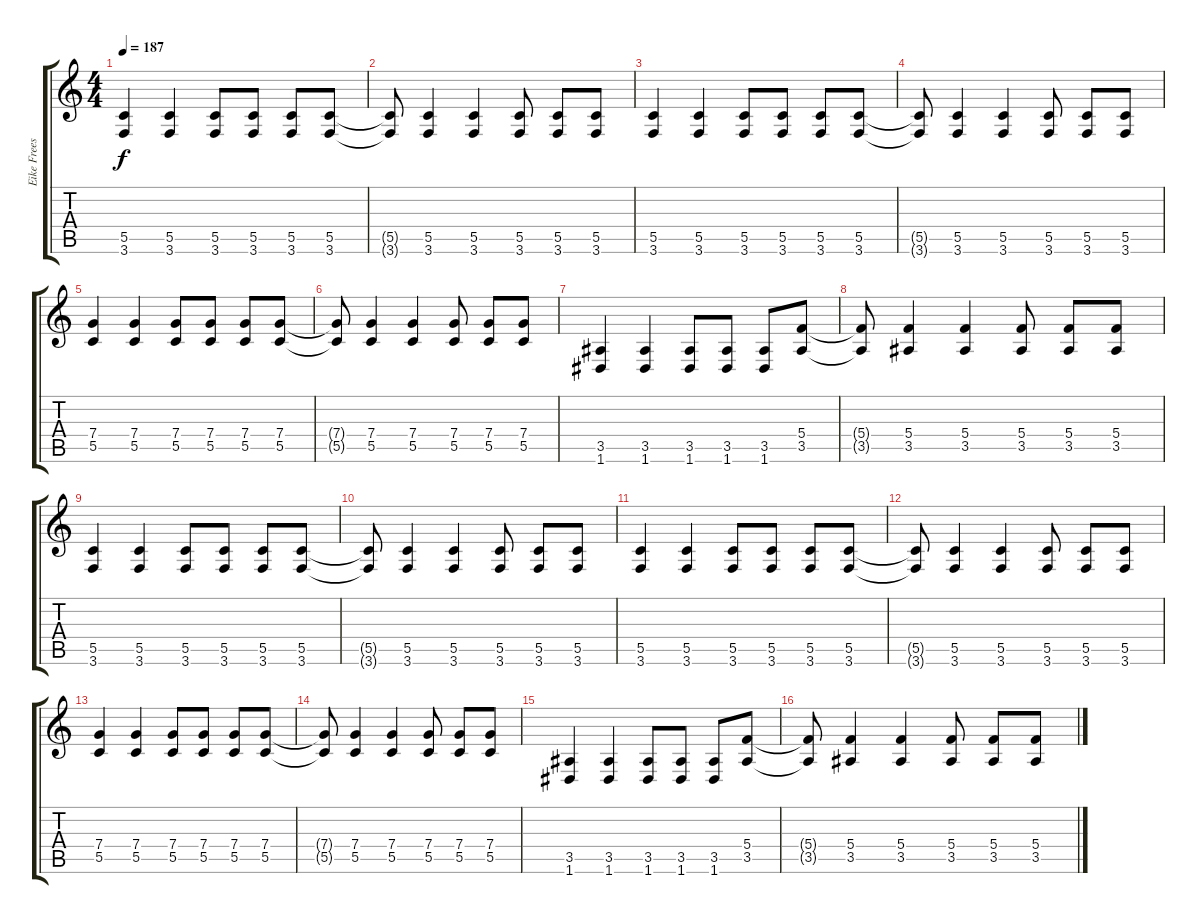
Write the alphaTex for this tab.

\track ("Eike Freese - Rythm" "Eike Frees") {instrument distortionguitar}
\staff {score tabs}
\tuning (D4 A3 F3 C3 G2 D2) {hide}
\ts (4 4)
\tempo 187
\clef g2
\ks c
(5.5 3.6).4{dy f} (5.5 3.6).4 (5.5 3.6).8 (5.5 3.6).8 (5.5 3.6).8 (5.5 3.6).8 |
(5.5{t} 3.6{t}).8 (5.5 3.6).4 (5.5 3.6).4 (5.5 3.6).8 (5.5 3.6).8 (5.5 3.6).8 |
(5.5 3.6).4 (5.5 3.6).4 (5.5 3.6).8 (5.5 3.6).8 (5.5 3.6).8 (5.5 3.6).8 |
(5.5{t} 3.6{t}).8 (5.5 3.6).4 (5.5 3.6).4 (5.5 3.6).8 (5.5 3.6).8 (5.5 3.6).8 |
(7.4 5.5).4 (7.4 5.5).4 (7.4 5.5).8 (7.4 5.5).8 (7.4 5.5).8 (7.4 5.5).8 |
(7.4{t} 5.5{t}).8 (7.4 5.5).4 (7.4 5.5).4 (7.4 5.5).8 (7.4 5.5).8 (7.4 5.5).8 |
(3.5 1.6).4 (3.5 1.6).4 (3.5 1.6).8 (3.5 1.6).8 (3.5 1.6).8 (5.4 3.5).8 |
(5.4{t} 3.5{t}).8 (5.4 3.5).4 (5.4 3.5).4 (5.4 3.5).8 (5.4 3.5).8 (5.4 3.5).8 |
(5.5 3.6).4 (5.5 3.6).4 (5.5 3.6).8 (5.5 3.6).8 (5.5 3.6).8 (5.5 3.6).8 |
(5.5{t} 3.6{t}).8 (5.5 3.6).4 (5.5 3.6).4 (5.5 3.6).8 (5.5 3.6).8 (5.5 3.6).8 |
(5.5 3.6).4 (5.5 3.6).4 (5.5 3.6).8 (5.5 3.6).8 (5.5 3.6).8 (5.5 3.6).8 |
(5.5{t} 3.6{t}).8 (5.5 3.6).4 (5.5 3.6).4 (5.5 3.6).8 (5.5 3.6).8 (5.5 3.6).8 |
(7.4 5.5).4 (7.4 5.5).4 (7.4 5.5).8 (7.4 5.5).8 (7.4 5.5).8 (7.4 5.5).8 |
(7.4{t} 5.5{t}).8 (7.4 5.5).4 (7.4 5.5).4 (7.4 5.5).8 (7.4 5.5).8 (7.4 5.5).8 |
(3.5 1.6).4 (3.5 1.6).4 (3.5 1.6).8 (3.5 1.6).8 (3.5 1.6).8 (5.4 3.5).8 |
(5.4{t} 3.5{t}).8 (5.4 3.5).4 (5.4 3.5).4 (5.4 3.5).8 (5.4 3.5).8 (5.4 3.5).8
